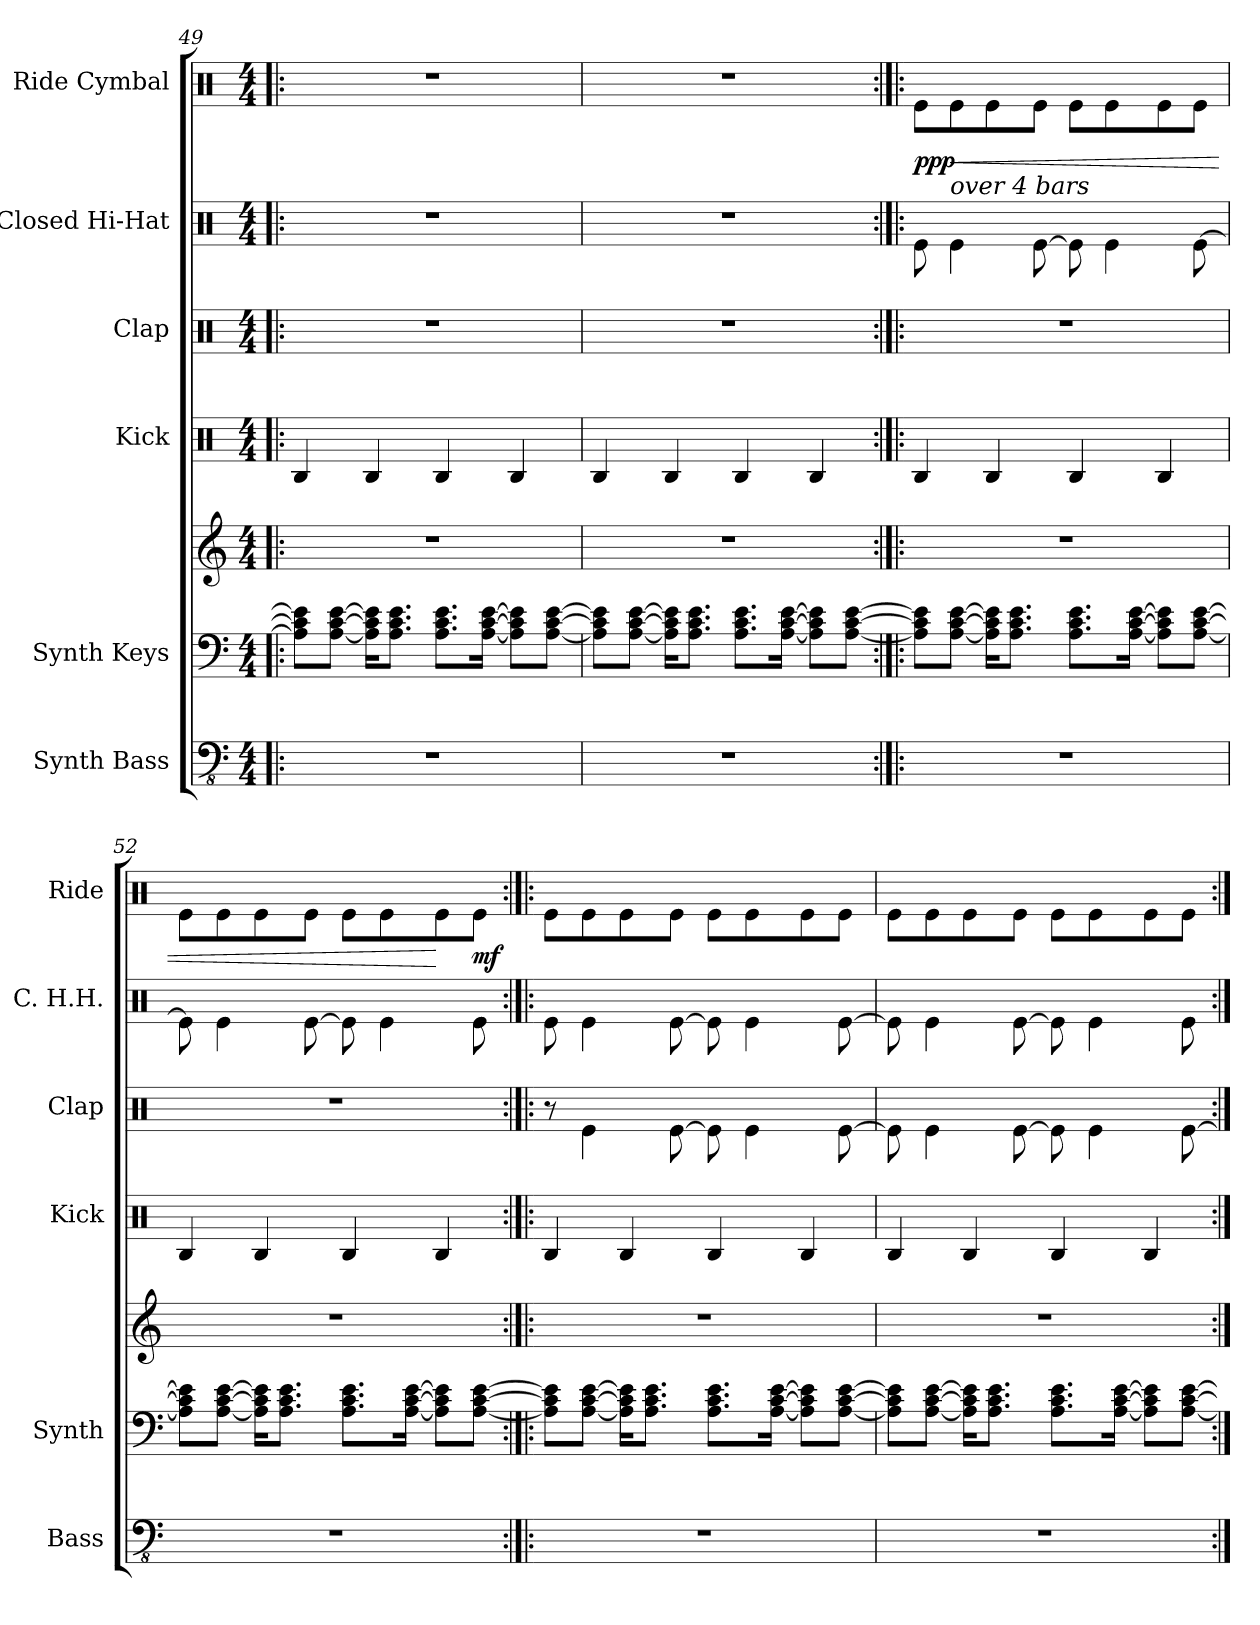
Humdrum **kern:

**kern	**kern	**kern	**kern	**kern	**kern	**kern	**dynam
*part6	*part5	*part5	*part4	*part3	*part2	*part1	*part1
*staff7	*staff6	*staff5	*staff4	*staff3	*staff2	*staff1	*staff1
*I"Synth Bass	*I"Synth Keys	*	*I"Kick	*I"Clap	*I"Closed Hi-Hat	*I"Ride Cymbal	*
*I'Bass	*I'Synth	*	*I'Kick	*I'Clap	*I'C. H.H.	*I'Ride	*
*clefFv4	*clefF4	*clefG2	*clefX	*clefX	*clefX	*clefX	*
*k[]	*k[]	*k[]	*k[]	*k[]	*k[]	*k[]	*
*C:	*C:	*C:	*C:	*C:	*C:	*C:	*
*M4/4	*M4/4	*M4/4	*M4/4	*M4/4	*M4/4	*M4/4	*
=49!|:	=49!|:	=49!|:	=49!|:	=49!|:	=49!|:	=49!|:	=49!|:
1r	8A\] 8c\] 8e\]L	1r	4RB/	1r	1r	1r	.
.	[8A\ [8c\ [8e\J	.	.	.	.	.	.
.	16A\] 16c\] 16e\]KL	.	4RB/	.	.	.	.
.	8.A\ 8.c\ 8.e\J	.	.	.	.	.	.
.	8.A\ 8.c\ 8.e\L	.	4RB/	.	.	.	.
.	[16A\ [16c\ [16e\Jk	.	.	.	.	.	.
.	8A\] 8c\] 8e\]L	.	4RB/	.	.	.	.
.	[8A\ [8c\ [8e\J	.	.	.	.	.	.
!!LO:PB:g=z
=50	=50	=50	=50	=50	=50	=50	=50
1r	8A\] 8c\] 8e\]L	1r	4RB/	1r	1r	1r	.
.	[8A\ [8c\ [8e\J	.	.	.	.	.	.
.	16A\] 16c\] 16e\]KL	.	4RB/	.	.	.	.
.	8.A\ 8.c\ 8.e\J	.	.	.	.	.	.
.	8.A\ 8.c\ 8.e\L	.	4RB/	.	.	.	.
.	[16A\ [16c\ [16e\Jk	.	.	.	.	.	.
.	8A\] 8c\] 8e\]L	.	4RB/	.	.	.	.
.	[8A\ [8c\ [8e\J	.	.	.	.	.	.
=51:|!|:	=51:|!|:	=51:|!|:	=51:|!|:	=51:|!|:	=51:|!|:	=51:|!|:	=51:|!|:
!	!	!	!	!	!	!	!LO:DY:b
1r	8A\] 8c\] 8e\]L	1r	4RB/	1r	8Re\	8Re\L	ppp
!	!	!	!	!	!LO:TX:a:i:t=over 4 bars	!	!
!	!	!	!	!	!	!	!LO:HP:b
.	[8A\ [8c\ [8e\J	.	.	.	4Re\	8Re\	<
.	16A\] 16c\] 16e\]KL	.	4RB/	.	.	8Re\	.
.	8.A\ 8.c\ 8.e\J	.	.	.	.	.	.
.	.	.	.	.	[8Re\	8Re\J	.
.	8.A\ 8.c\ 8.e\L	.	4RB/	.	8Re\]	8Re\L	.
.	.	.	.	.	4Re\	8Re\	.
.	[16A\ [16c\ [16e\Jk	.	.	.	.	.	.
.	8A\] 8c\] 8e\]L	.	4RB/	.	.	8Re\	.
.	[8A\ [8c\ [8e\J	.	.	.	[8Re\	8Re\J	.
=52	=52	=52	=52	=52	=52	=52	=52
1r	8A\] 8c\] 8e\]L	1r	4RB/	1r	8Re\]	8Re\L	.
.	[8A\ [8c\ [8e\J	.	.	.	4Re\	8Re\	.
.	16A\] 16c\] 16e\]KL	.	4RB/	.	.	8Re\	.
.	8.A\ 8.c\ 8.e\J	.	.	.	.	.	.
.	.	.	.	.	[8Re\	8Re\J	.
.	8.A\ 8.c\ 8.e\L	.	4RB/	.	8Re\]	8Re\L	.
.	.	.	.	.	4Re\	8Re\	.
.	[16A\ [16c\ [16e\Jk	.	.	.	.	.	.
.	8A\] 8c\] 8e\]L	.	4RB/	.	.	8Re\	[
!	!	!	!	!	!	!	!LO:DY:b
.	[8A\ [8c\ [8e\J	.	.	.	8Re\	8Re\J	mf
=53:|!|:	=53:|!|:	=53:|!|:	=53:|!|:	=53:|!|:	=53:|!|:	=53:|!|:	=53:|!|:
1r	8A\] 8c\] 8e\]L	1r	4RB/	8r	8Re\	8Re\L	.
.	[8A\ [8c\ [8e\J	.	.	4Re\	4Re\	8Re\	.
.	16A\] 16c\] 16e\]KL	.	4RB/	.	.	8Re\	.
.	8.A\ 8.c\ 8.e\J	.	.	.	.	.	.
.	.	.	.	[8Re\	[8Re\	8Re\J	.
.	8.A\ 8.c\ 8.e\L	.	4RB/	8Re\]	8Re\]	8Re\L	.
.	.	.	.	4Re\	4Re\	8Re\	.
.	[16A\ [16c\ [16e\Jk	.	.	.	.	.	.
.	8A\] 8c\] 8e\]L	.	4RB/	.	.	8Re\	.
.	[8A\ [8c\ [8e\J	.	.	[8Re\	[8Re\	8Re\J	.
=54	=54	=54	=54	=54	=54	=54	=54
1r	8A\] 8c\] 8e\]L	1r	4RB/	8Re\]	8Re\]	8Re\L	.
.	[8A\ [8c\ [8e\J	.	.	4Re\	4Re\	8Re\	.
.	16A\] 16c\] 16e\]KL	.	4RB/	.	.	8Re\	.
.	8.A\ 8.c\ 8.e\J	.	.	.	.	.	.
.	.	.	.	[8Re\	[8Re\	8Re\J	.
.	8.A\ 8.c\ 8.e\L	.	4RB/	8Re\]	8Re\]	8Re\L	.
.	.	.	.	4Re\	4Re\	8Re\	.
.	[16A\ [16c\ [16e\Jk	.	.	.	.	.	.
.	8A\] 8c\] 8e\]L	.	4RB/	.	.	8Re\	.
.	[8A\ [8c\ [8e\J	.	.	[8Re\	8Re\	8Re\J	.
=:|!	=:|!	=:|!	=:|!	=:|!	=:|!	=:|!	=:|!
*-	*-	*-	*-	*-	*-	*-	*-
